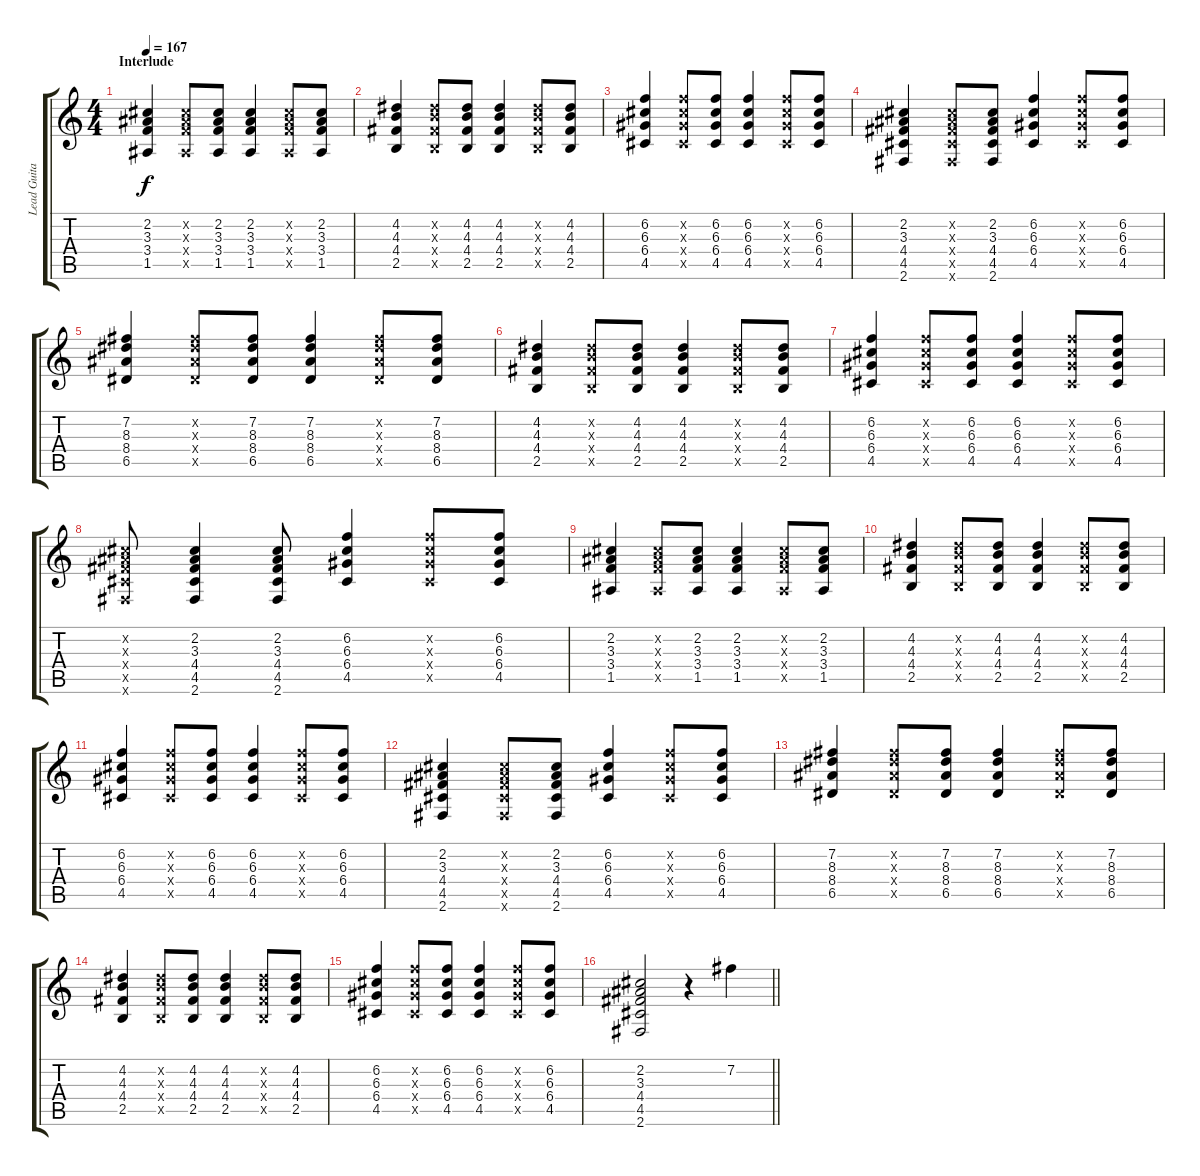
\track ("Lead Guitar" "Lead Guita") {instrument overdrivenguitar}
\staff {score tabs}
\tuning (E4 B3 G3 D3 A2 E2) {hide}
\ts (4 4)
\section ("" "Interlude")
\tempo 167
\clef g2
\ks c
(2.2 3.3 3.4 1.5).4{dy f} (2.2{x} 3.3{x} 3.4{x} 1.5{x}).8 (2.2 3.3 3.4 1.5).8 (2.2 3.3 3.4 1.5).4 (2.2{x} 3.3{x} 3.4{x} 1.5{x}).8 (2.2 3.3 3.4 1.5).8 |
(4.2 4.3 4.4 2.5).4 (4.2{x} 4.3{x} 4.4{x} 2.5{x}).8 (4.2 4.3 4.4 2.5).8 (4.2 4.3 4.4 2.5).4 (4.2{x} 4.3{x} 4.4{x} 2.5{x}).8 (4.2 4.3 4.4 2.5).8 |
(6.2 6.3 6.4 4.5).4 (6.2{x} 6.3{x} 6.4{x} 4.5{x}).8 (6.2 6.3 6.4 4.5).8 (6.2 6.3 6.4 4.5).4 (6.2{x} 6.3{x} 6.4{x} 4.5{x}).8 (6.2 6.3 6.4 4.5).8 |
(2.2 3.3 4.4 4.5 2.6).4 (2.2{x} 3.3{x} 4.4{x} 4.5{x} 2.6{x}).8 (2.2 3.3 4.4 4.5 2.6).8 (6.2 6.3 6.4 4.5).4 (6.2{x} 6.3{x} 6.4{x} 4.5{x}).8 (6.2 6.3 6.4 4.5).8 |
(7.2 8.3 8.4 6.5).4 (7.2{x} 8.3{x} 8.4{x} 6.5{x}).8 (7.2 8.3 8.4 6.5).8 (7.2 8.3 8.4 6.5).4 (7.2{x} 8.3{x} 8.4{x} 6.5{x}).8 (7.2 8.3 8.4 6.5).8 |
(4.2 4.3 4.4 2.5).4 (4.2{x} 4.3{x} 4.4{x} 2.5{x}).8 (4.2 4.3 4.4 2.5).8 (4.2 4.3 4.4 2.5).4 (4.2{x} 4.3{x} 4.4{x} 2.5{x}).8 (4.2 4.3 4.4 2.5).8 |
(6.2 6.3 6.4 4.5).4 (6.2{x} 6.3{x} 6.4{x} 4.5{x}).8 (6.2 6.3 6.4 4.5).8 (6.2 6.3 6.4 4.5).4 (6.2{x} 6.3{x} 6.4{x} 4.5{x}).8 (6.2 6.3 6.4 4.5).8 |
(2.2{x} 3.3{x} 4.4{x} 4.5{x} 2.6{x}).8 (2.2 3.3 4.4 4.5 2.6).4 (2.2 3.3 4.4 4.5 2.6).8 (6.2 6.3 6.4 4.5).4 (6.2{x} 6.3{x} 6.4{x} 4.5{x}).8 (6.2 6.3 6.4 4.5).8 |
(2.2 3.3 3.4 1.5).4 (2.2{x} 3.3{x} 3.4{x} 1.5{x}).8 (2.2 3.3 3.4 1.5).8 (2.2 3.3 3.4 1.5).4 (2.2{x} 3.3{x} 3.4{x} 1.5{x}).8 (2.2 3.3 3.4 1.5).8 |
(4.2 4.3 4.4 2.5).4 (4.2{x} 4.3{x} 4.4{x} 2.5{x}).8 (4.2 4.3 4.4 2.5).8 (4.2 4.3 4.4 2.5).4 (4.2{x} 4.3{x} 4.4{x} 2.5{x}).8 (4.2 4.3 4.4 2.5).8 |
(6.2 6.3 6.4 4.5).4 (6.2{x} 6.3{x} 6.4{x} 4.5{x}).8 (6.2 6.3 6.4 4.5).8 (6.2 6.3 6.4 4.5).4 (6.2{x} 6.3{x} 6.4{x} 4.5{x}).8 (6.2 6.3 6.4 4.5).8 |
(2.2 3.3 4.4 4.5 2.6).4 (2.2{x} 3.3{x} 4.4{x} 4.5{x} 2.6{x}).8 (2.2 3.3 4.4 4.5 2.6).8 (6.2 6.3 6.4 4.5).4 (6.2{x} 6.3{x} 6.4{x} 4.5{x}).8 (6.2 6.3 6.4 4.5).8 |
(7.2 8.3 8.4 6.5).4 (7.2{x} 8.3{x} 8.4{x} 6.5{x}).8 (7.2 8.3 8.4 6.5).8 (7.2 8.3 8.4 6.5).4 (7.2{x} 8.3{x} 8.4{x} 6.5{x}).8 (7.2 8.3 8.4 6.5).8 |
(4.2 4.3 4.4 2.5).4 (4.2{x} 4.3{x} 4.4{x} 2.5{x}).8 (4.2 4.3 4.4 2.5).8 (4.2 4.3 4.4 2.5).4 (4.2{x} 4.3{x} 4.4{x} 2.5{x}).8 (4.2 4.3 4.4 2.5).8 |
(6.2 6.3 6.4 4.5).4 (6.2{x} 6.3{x} 6.4{x} 4.5{x}).8 (6.2 6.3 6.4 4.5).8 (6.2 6.3 6.4 4.5).4 (6.2{x} 6.3{x} 6.4{x} 4.5{x}).8 (6.2 6.3 6.4 4.5).8 |
\barLineRight lightlight
(2.2 3.3 4.4 4.5 2.6).2 r.4 7.2{ss}.4
